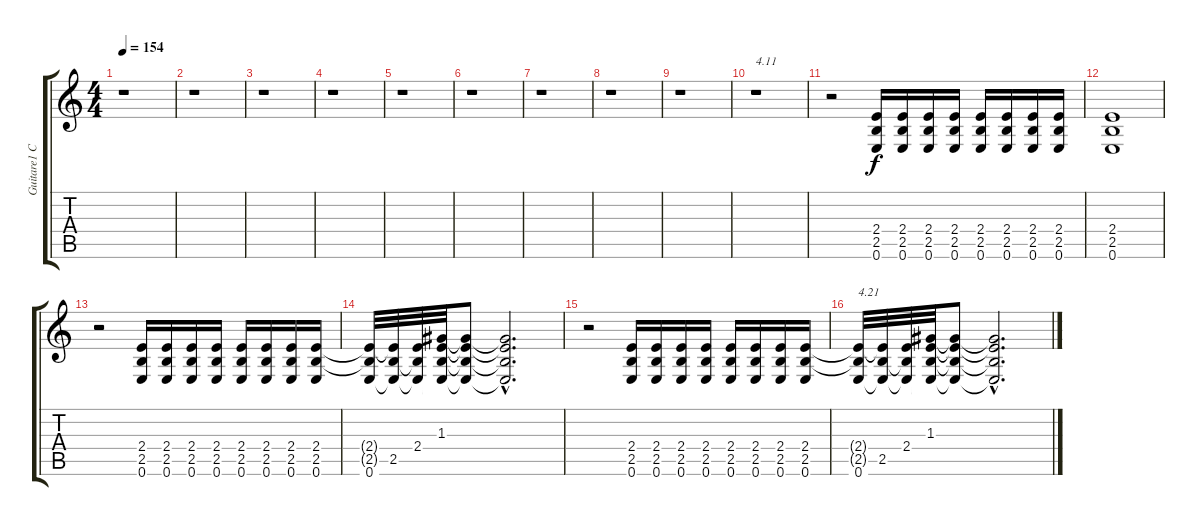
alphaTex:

\track ("Guitare1 Clean" "Guitare1 C") {instrument acousticguitarsteel}
\staff {score tabs}
\tuning (E4 B3 G3 D3 A2 E2) {hide}
\ts (4 4)
\tempo 154
\clef g2
\ks c
r.1{dy f} |
r.1 |
r.1 |
r.1 |
r.1 |
r.1 |
r.1 |
r.1 |
r.1 |
r.1{txt "4.11"} |
r.2 (2.4 2.5 0.6).16 (2.4 2.5 0.6).16 (2.4 2.5 0.6).16 (2.4 2.5 0.6).16 (2.4 2.5 0.6).16 (2.4 2.5 0.6).16 (2.4 2.5 0.6).16 (2.4 2.5 0.6).16 |
(2.4 2.5 0.6).1 |
r.2 (2.4 2.5 0.6).16 (2.4 2.5 0.6).16 (2.4 2.5 0.6).16 (2.4 2.5 0.6).16 (2.4 2.5 0.6).16 (2.4 2.5 0.6).16 (2.4 2.5 0.6).16 (2.4 2.5 0.6).16 |
(2.4{t} 2.5{t} 0.6).32 (2.4{t} 2.5 0.6{t}).32 (2.4 2.5{t} 0.6{t}).32 (1.3 2.4{t} 2.5{t} 0.6{t}).32 (1.3{t} 2.4{t} 2.5{t} 0.6{t}).8 (1.3{hac t} 2.4{hac t} 2.5{hac t} 0.6{hac t}).2{d} |
r.2 (2.4 2.5 0.6).16 (2.4 2.5 0.6).16 (2.4 2.5 0.6).16 (2.4 2.5 0.6).16 (2.4 2.5 0.6).16 (2.4 2.5 0.6).16 (2.4 2.5 0.6).16 (2.4 2.5 0.6).16 |
(2.4{t} 2.5{t} 0.6).32{txt "4.21"} (2.4{t} 2.5 0.6{t}).32 (2.4 2.5{t} 0.6{t}).32 (1.3 2.4{t} 2.5{t} 0.6{t}).32 (1.3{t} 2.4{t} 2.5{t} 0.6{t}).8 (1.3{hac t} 2.4{hac t} 2.5{hac t} 0.6{hac t}).2{d}
